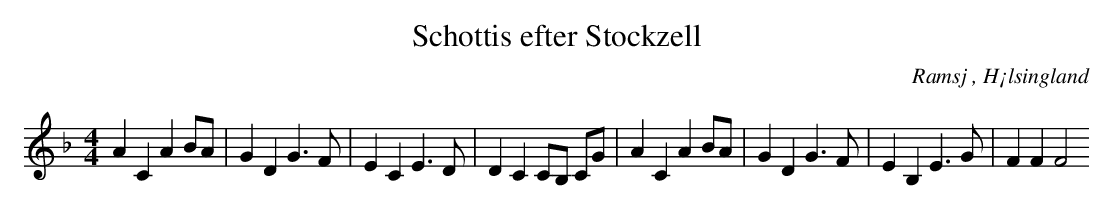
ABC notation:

X:1
T: Schottis efter Stockzell
O: Ramsj , H¡lsingland
M: 4/4
L: 1/8
K: F
A2 C2 A2 BA|G2 D2 G2>F2|E2 C2 E2>D2|D2 C2 CB, CG|A2 C2 A2 BA|G2 D2 G2>F2|E2 B,2 E2>G2|F2 F2 F4
